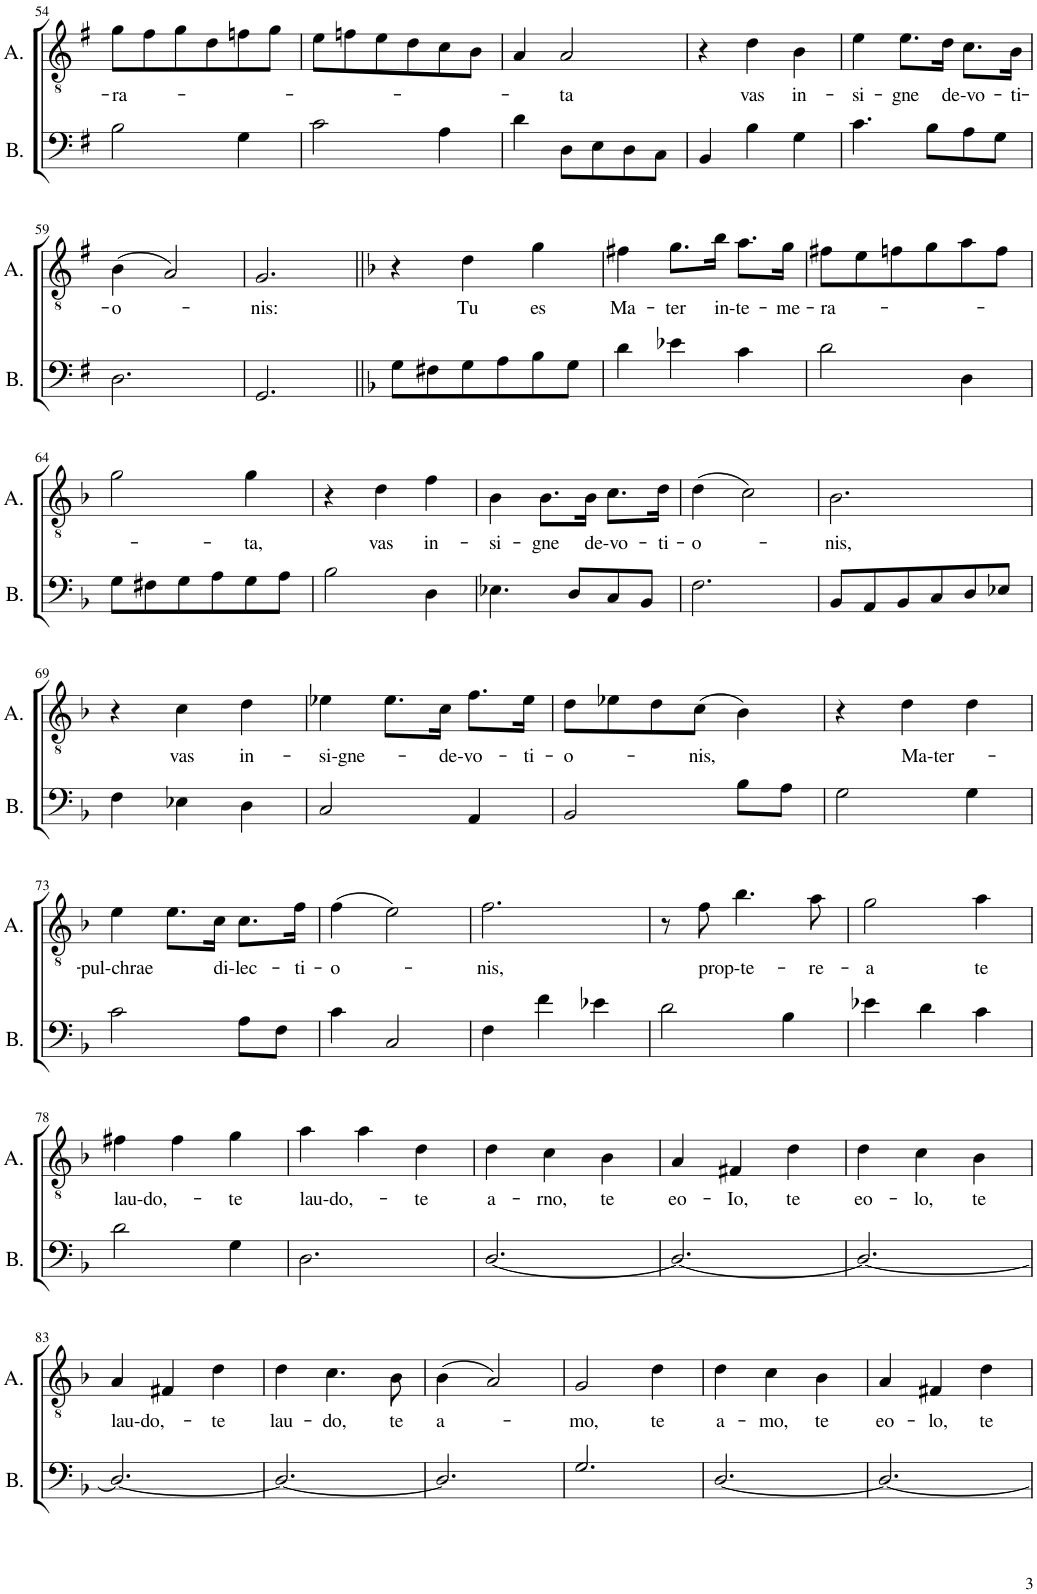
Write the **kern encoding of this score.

**kern	**kern	**text
*part2	*part1	*part1
*staff2	*staff1	*staff1
*I"Basse	*I"Alto	*
*I'B.	*I'A.	*
!!LO:PB:g=z
*clefF4	*clefGv2	*
*k[f#]	*k[f#]	*
*M3/4	*M3/4	*
=54	=54	=54
!	!	!LO:LY:b
2B\	8g\L	-ra-
.	8f#\	.
.	8g\	.
.	8d\	.
4G\	8fn\	.
.	8g\J	.
=55	=55	=55
2c\	8e\L	.
.	8fn\	.
.	8e\	.
.	8d\	.
4A\	8c\	.
.	8B\J	.
=56	=56	=56
4d\	4A/	.
!	!	!LO:LY:b
8D\L	2A/	-ta
8E\	.	.
8D\	.	.
8C\J	.	.
=57	=57	=57
4BB/	4r	.
!	!	!LO:LY:b
4B\	4d\	vas
!	!	!LO:LY:b
4G\	4B\	in-
=58	=58	=58
!	!	!LO:LY:b
4.c\	4e\	-si-
!	!	!LO:LY:b
.	8.e\L	-gne
8B\L	.	.
!	!	!LO:LY:b
.	16d\Jk	de-vo-
8A\	8.c\L	.
8G\J	.	.
!	!	!LO:LY:b
.	16B\Jk	-ti-
!!LO:LB:g=z
=59	=59	=59
!	!	!LO:LY:b
2.D\	(4B\	-o-
.	2A/)	.
=60	=60	=60
!	!	!LO:LY:b
2.GG/	2.G/	-nis:
=61||	=61||	=61||
*k[b-]	*k[b-]	*
8G\L	4r	.
8F#X\	.	.
!	!	!LO:LY:b
8G\	4d\	Tu
8A\	.	.
!	!	!LO:LY:b
8B-\	4g\	es
8G\J	.	.
=62	=62	=62
!	!	!LO:LY:b
4d\	4f#X\	Ma-
!	!	!LO:LY:b
4e-X\	8.g\L	-ter
!	!	!LO:LY:b
.	16b-\Jk	in-te-
4c\	8.a\L	.
!	!	!LO:LY:b
.	16g\Jk	-me-
=63	=63	=63
!	!	!LO:LY:b
2d\	8f#X\L	-ra-
.	8e\	.
.	8fn\	.
.	8g\	.
4D\	8a\	.
.	8f\J	.
!!LO:LB:g=z
=64	=64	=64
8G\L	2g\	.
8F#X\	.	.
8G\	.	.
8A\	.	.
!	!	!LO:LY:b
8G\	4g\	-ta,
8A\J	.	.
=65	=65	=65
2B-\	4r	.
!	!	!LO:LY:b
.	4d\	vas
!	!	!LO:LY:b
4D\	4f\	in-
=66	=66	=66
!	!	!LO:LY:b
4.E-X\	4B-\	-si-
!	!	!LO:LY:b
.	8.B-\L	-gne
8D/L	.	.
!	!	!LO:LY:b
.	16B-\Jk	de-vo-
8C/	8.c\L	.
8BB-/J	.	.
!	!	!LO:LY:b
.	16d\Jk	-ti-
=67	=67	=67
!	!	!LO:LY:b
2.F\	(4d\	-o-
.	2c\)	.
=68	=68	=68
!	!	!LO:LY:b
8BB-/L	2.B-\	-nis,
8AA/	.	.
8BB-/	.	.
8C/	.	.
8D/	.	.
8E-X/J	.	.
!!LO:LB:g=z
=69	=69	=69
4F\	4r	.
!	!	!LO:LY:b
4E-X\	4c\	vas
!	!	!LO:LY:b
4D\	4d\	in-
=70	=70	=70
!	!	!LO:LY:b
2C/	4e-X\	-si-gne-
.	8.e-\L	.
!	!	!LO:LY:b
.	16c\Jk	-de-vo-
4AA/	8.f\L	.
!	!	!LO:LY:b
.	16e-\Jk	-ti-
=71	=71	=71
!	!	!LO:LY:b
2BB-/	8d\L	-o-
.	8e-X\	.
.	8d\	.
!	!	!LO:LY:b
.	(8c\J	-nis,
8B-\L	4B-\)	.
8A\J	.	.
=72	=72	=72
2G\	4r	.
!	!	!LO:LY:b
.	4d\	Ma-ter-
4G\	4d\	.
!!LO:LB:g=z
=73	=73	=73
!	!	!LO:LY:b
2c\	4e\	-pul-chrae
.	8.e\L	.
!	!	!LO:LY:b
.	16c\Jk	di-lec-
8A\L	8.c\L	.
8F\J	.	.
!	!	!LO:LY:b
.	16f\Jk	-ti-
=74	=74	=74
!	!	!LO:LY:b
4c\	(4f\	-o-
2C/	2e\)	.
=75	=75	=75
!	!	!LO:LY:b
4F\	2.f\	-nis,
4f\	.	.
4e-X\	.	.
=76	=76	=76
2d\	8r	.
!	!	!LO:LY:b
.	8f\	prop-te-
.	4.b-\	.
4B-\	.	.
!	!	!LO:LY:b
.	8a\	-re-
=77	=77	=77
!	!	!LO:LY:b
4e-X\	2g\	-a
4d\	.	.
!	!	!LO:LY:b
4c\	4a\	te
!!LO:LB:g=z
=78	=78	=78
!	!	!LO:LY:b
2d\	4f#X\	lau-do,-
.	4f#\	.
!	!	!LO:LY:b
4G\	4g\	-te
=79	=79	=79
!	!	!LO:LY:b
2.D\	4a\	lau-do,-
.	4a\	.
!	!	!LO:LY:b
.	4d\	-te
=80	=80	=80
!	!	!LO:LY:b
[2.D/	4d\	a-
!	!	!LO:LY:b
.	4c\	-rno,
!	!	!LO:LY:b
.	4B-\	te
=81	=81	=81
!	!	!LO:LY:b
2.D/_	4A/	eo-
!	!	!LO:LY:b
.	4F#X/	-Io,
!	!	!LO:LY:b
.	4d\	te
=82	=82	=82
!	!	!LO:LY:b
2.D/_	4d\	eo-
!	!	!LO:LY:b
.	4c\	-lo,
!	!	!LO:LY:b
.	4B-\	te
!!LO:LB:g=z
=83	=83	=83
!	!	!LO:LY:b
2.D/_	4A/	lau-do,-
.	4F#X/	.
!	!	!LO:LY:b
.	4d\	-te
=84	=84	=84
!	!	!LO:LY:b
2.D/_	4d\	lau-
!	!	!LO:LY:b
.	4.c\	-do,
!	!	!LO:LY:b
.	8B-\	te
=85	=85	=85
!	!	!LO:LY:b
2.D/]	(4B-\	a-
.	2A/)	.
=86	=86	=86
!	!	!LO:LY:b
2.G/	2G/	-mo,
!	!	!LO:LY:b
.	4d\	te
=87	=87	=87
!	!	!LO:LY:b
[2.D/	4d\	a-
!	!	!LO:LY:b
.	4c\	-mo,
!	!	!LO:LY:b
.	4B-\	te
=88	=88	=88
!	!	!LO:LY:b
2.D/_	4A/	eo-
!	!	!LO:LY:b
.	4F#X/	-lo,
!	!	!LO:LY:b
.	4d\	te
=	=	=
*-	*-	*-
